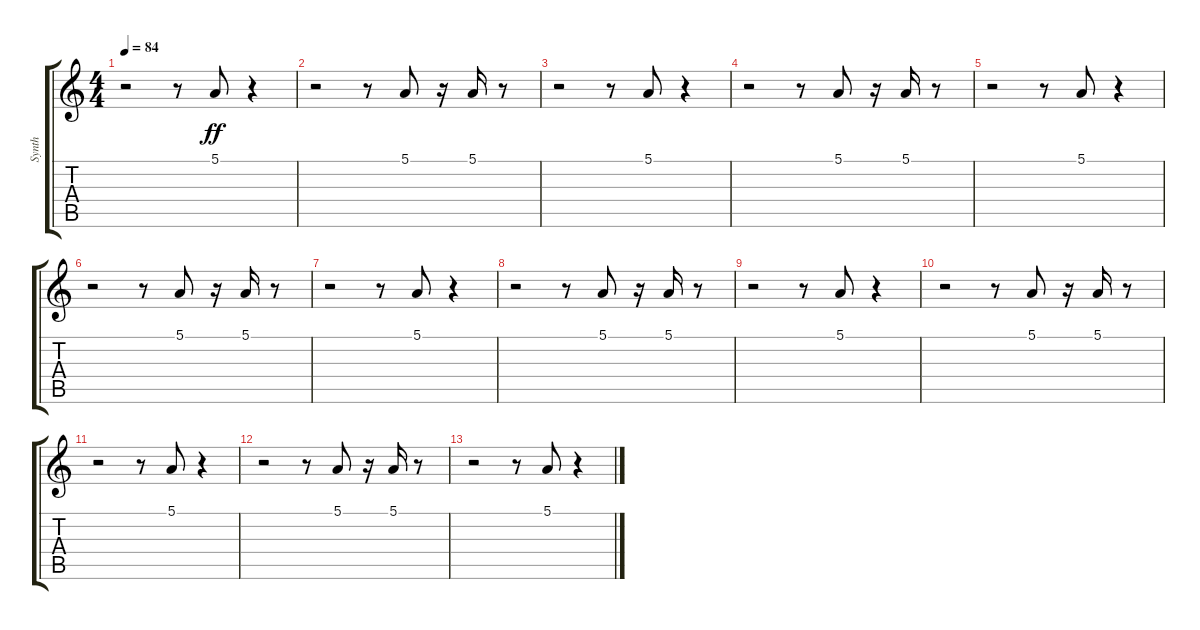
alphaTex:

\track ("Synth" "Synth") {instrument tenorsax}
\staff {score tabs}
\tuning (E4 B3 G3 D3 A2 E2) {hide}
\ts (4 4)
\tempo 84
\clef g2
\ks c
r.2{dy ff} r.8 5.1.8 r.4 |
r.2 r.8 5.1.8 r.16 5.1.16 r.8 |
r.2 r.8 5.1.8 r.4 |
r.2 r.8 5.1.8 r.16 5.1.16 r.8 |
r.2 r.8 5.1.8 r.4 |
r.2 r.8 5.1.8 r.16 5.1.16 r.8 |
r.2 r.8 5.1.8 r.4 |
r.2 r.8 5.1.8 r.16 5.1.16 r.8 |
r.2 r.8 5.1.8 r.4 |
r.2 r.8 5.1.8 r.16 5.1.16 r.8 |
r.2 r.8 5.1.8 r.4 |
r.2 r.8 5.1.8 r.16 5.1.16 r.8 |
r.2 r.8 5.1.8 r.4
